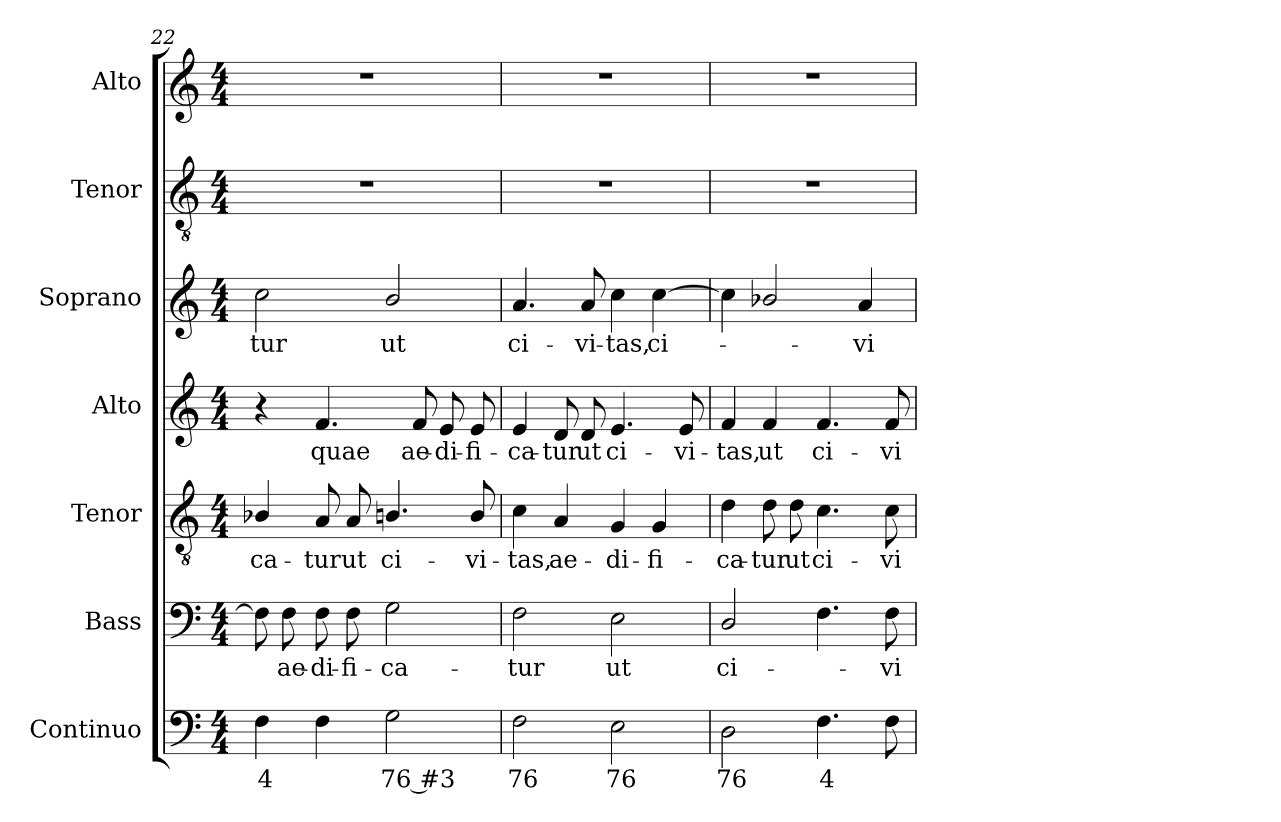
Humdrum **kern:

**kern	**text	**kern	**text	**kern	**text	**kern	**text	**kern	**text	**kern	**kern
*part7	*part7	*part6	*part6	*part5	*part5	*part4	*part4	*part3	*part3	*part2	*part1
*staff7	*staff7	*staff6	*staff6	*staff5	*staff5	*staff4	*staff4	*staff3	*staff3	*staff2	*staff1
*I"Continuo	*	*I"Bass	*	*I"Tenor	*	*I"Alto	*	*I"Soprano	*	*I"Tenor	*I"Alto
*I'Cont.	*	*I'B.	*	*I'T.	*	*I'A.	*	*I'S.	*	*I'T.	*I'A.
*clefF4	*	*clefF4	*	*clefGv2	*	*clefG2	*	*clefG2	*	*clefGv2	*clefG2
*	*	*	*	*ITrd7c12	*	*	*	*	*	*ITrd7c12	*
*k[]	*	*k[]	*	*k[]	*	*k[]	*	*k[]	*	*k[]	*k[]
*C:	*	*C:	*	*C:	*	*C:	*	*C:	*	*C:	*C:
*M4/4	*	*M4/4	*	*M4/4	*	*M4/4	*	*M4/4	*	*M4/4	*M4/4
=22	=22	=22	=22	=22	=22	=22	=22	=22	=22	=22	=22
!	!LO:LY:b:color=#000000	!	!	!	!	!	!	!	!	!	!
!	!	!	!	!	!LO:LY:b:color=#000000	!	!	!	!	!	!
!	!	!	!	!	!	!	!	!	!LO:LY:b:color=#000000	!	!
4Fi\	4	8Fi\]	.	4BB-Xi/	-ca-	4r	.	2cci\	-tur	1r	1r
!	!	!	!LO:LY:b:color=#000000	!	!	!	!	!	!	!	!
.	.	8Fi\	ae-	.	.	.	.	.	.	.	.
!	!	!	!LO:LY:b:color=#000000	!	!	!	!	!	!	!	!
!	!	!	!	!	!LO:LY:b:color=#000000	!	!	!	!	!	!
!	!	!	!	!	!	!	!LO:LY:b:color=#000000	!	!	!	!
4Fi\	.	8Fi\	-di-	8AAi/	-tur	4.fi/	quae	.	.	.	.
!	!	!	!LO:LY:b:color=#000000	!	!	!	!	!	!	!	!
!	!	!	!	!	!LO:LY:b:color=#000000	!	!	!	!	!	!
.	.	8Fi\	-fi-	8AAi/	ut	.	.	.	.	.	.
!	!LO:LY:b:color=#000000	!	!	!	!	!	!	!	!	!	!
!	!	!	!LO:LY:b:color=#000000	!	!	!	!	!	!	!	!
!	!	!	!	!	!LO:LY:b:color=#000000	!	!	!	!	!	!
!	!	!	!	!	!	!	!	!	!LO:LY:b:color=#000000	!	!
2Gi\	76 #3	2Gi\	-ca-	4.BBni/	ci-	.	.	2bi/	ut	.	.
!	!	!	!	!	!	!	!LO:LY:b:color=#000000	!	!	!	!
.	.	.	.	.	.	8fi/	ae-	.	.	.	.
!	!	!	!	!	!	!	!LO:LY:b:color=#000000	!	!	!	!
.	.	.	.	.	.	8ei/	-di-	.	.	.	.
!	!	!	!	!	!LO:LY:b:color=#000000	!	!	!	!	!	!
!	!	!	!	!	!	!	!LO:LY:b:color=#000000	!	!	!	!
.	.	.	.	8BBi/	-vi-	8ei/	-fi-	.	.	.	.
=23	=23	=23	=23	=23	=23	=23	=23	=23	=23	=23	=23
!	!LO:LY:b:color=#000000	!	!	!	!	!	!	!	!	!	!
!	!	!	!LO:LY:b:color=#000000	!	!	!	!	!	!	!	!
!	!	!	!	!	!LO:LY:b:color=#000000	!	!	!	!	!	!
!	!	!	!	!	!	!	!LO:LY:b:color=#000000	!	!	!	!
!	!	!	!	!	!	!	!	!	!LO:LY:b:color=#000000	!	!
2Fi\	76	2Fi\	-tur	4Ci\	-tas,	4ei/	-ca-	4.ai/	ci-	1r	1r
!	!	!	!	!	!LO:LY:b:color=#000000	!	!	!	!	!	!
!	!	!	!	!	!	!	!LO:LY:b:color=#000000	!	!	!	!
.	.	.	.	4AAi/	ae-	8di/	-tur	.	.	.	.
!	!	!	!	!	!	!	!LO:LY:b:color=#000000	!	!	!	!
!	!	!	!	!	!	!	!	!	!LO:LY:b:color=#000000	!	!
.	.	.	.	.	.	8di/	ut	8ai/	-vi-	.	.
!	!LO:LY:b:color=#000000	!	!	!	!	!	!	!	!	!	!
!	!	!	!LO:LY:b:color=#000000	!	!	!	!	!	!	!	!
!	!	!	!	!	!LO:LY:b:color=#000000	!	!	!	!	!	!
!	!	!	!	!	!	!	!LO:LY:b:color=#000000	!	!	!	!
!	!	!	!	!	!	!	!	!	!LO:LY:b:color=#000000	!	!
2Ei\	76	2Ei\	ut	4GGi/	-di-	4.ei/	ci-	4cci\	-tas,	.	.
!	!	!	!	!	!LO:LY:b:color=#000000	!	!	!	!	!	!
!	!	!	!	!	!	!	!	!	!LO:LY:b:color=#000000	!	!
.	.	.	.	4GGi/	-fi-	.	.	[4cci\	ci-	.	.
!	!	!	!	!	!	!	!LO:LY:b:color=#000000	!	!	!	!
.	.	.	.	.	.	8ei/	-vi-	.	.	.	.
!!LO:PB:g=z
=24	=24	=24	=24	=24	=24	=24	=24	=24	=24	=24	=24
!	!LO:LY:b:color=#000000	!	!	!	!	!	!	!	!	!	!
!	!	!	!LO:LY:b:color=#000000	!	!	!	!	!	!	!	!
!	!	!	!	!	!LO:LY:b:color=#000000	!	!	!	!	!	!
!	!	!	!	!	!	!	!LO:LY:b:color=#000000	!	!	!	!
2Di\	76	2Di/	ci-	4Di\	-ca-	4fi/	-tas,	4cci\]	.	1r	1r
!	!	!	!	!	!LO:LY:b:color=#000000	!	!	!	!	!	!
!	!	!	!	!	!	!	!LO:LY:b:color=#000000	!	!	!	!
.	.	.	.	8Di\	-tur	4fi/	ut	2b-Xi/	.	.	.
!	!	!	!	!	!LO:LY:b:color=#000000	!	!	!	!	!	!
.	.	.	.	8Di\	ut	.	.	.	.	.	.
!	!LO:LY:b:color=#000000	!	!	!	!	!	!	!	!	!	!
!	!	!	!	!	!LO:LY:b:color=#000000	!	!	!	!	!	!
!	!	!	!	!	!	!	!LO:LY:b:color=#000000	!	!	!	!
4.Fi\	4	4.Fi\	.	4.Ci\	ci-	4.fi/	ci-	.	.	.	.
!	!	!	!	!	!	!	!	!	!LO:LY:b:color=#000000	!	!
.	.	.	.	.	.	.	.	4ai/	-vi-	.	.
!	!	!	!LO:LY:b:color=#000000	!	!	!	!	!	!	!	!
!	!	!	!	!	!LO:LY:b:color=#000000	!	!	!	!	!	!
!	!	!	!	!	!	!	!LO:LY:b:color=#000000	!	!	!	!
8Fi\	.	8Fi\	-vi-	8Ci\	-vi-	8fi/	-vi-	.	.	.	.
=	=	=	=	=	=	=	=	=	=	=	=
*-	*-	*-	*-	*-	*-	*-	*-	*-	*-	*-	*-
